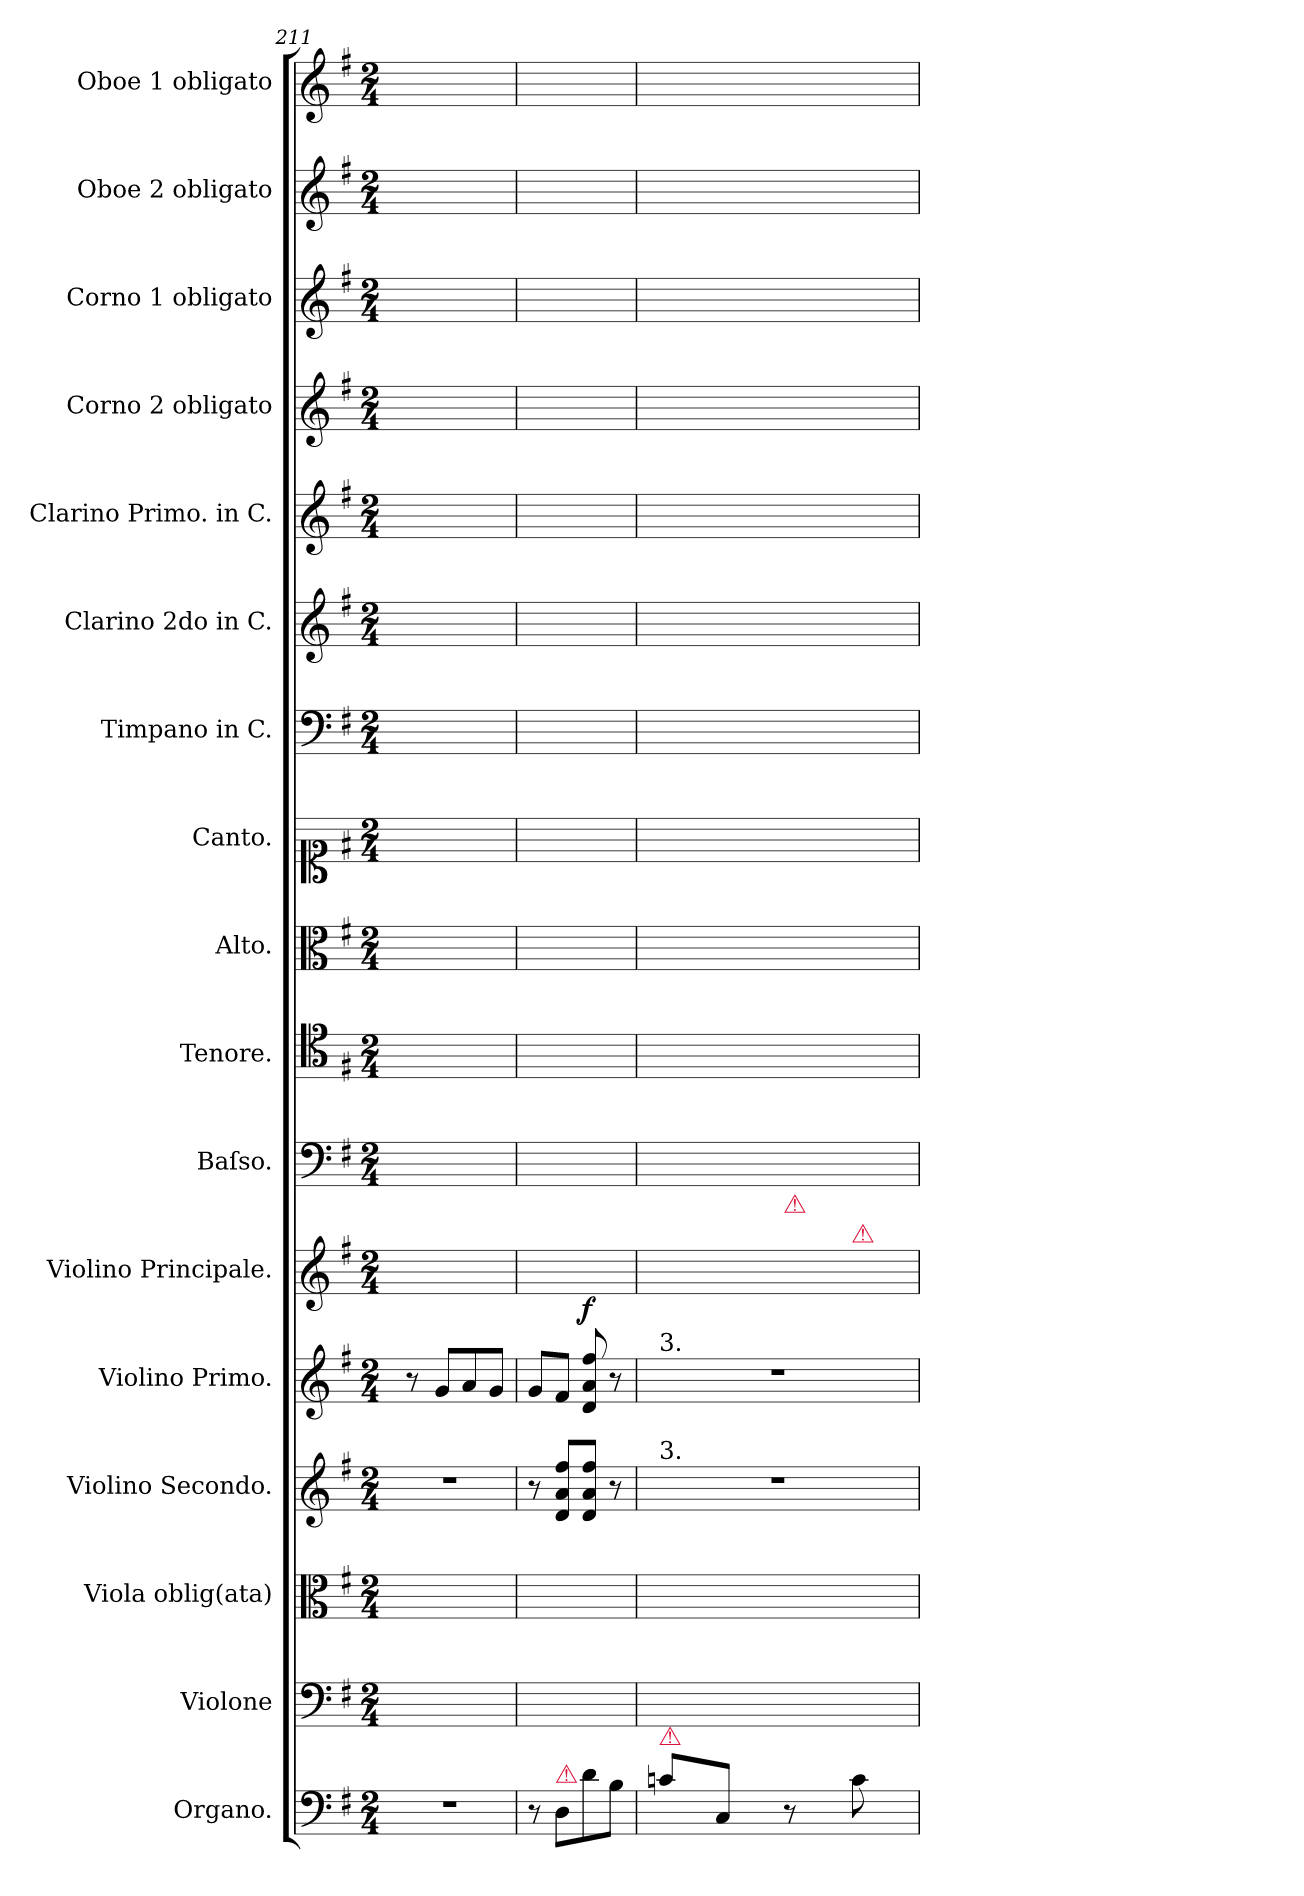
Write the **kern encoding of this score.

**kern	**kern	**kern	**kern	**kern	**kern	**dynam	**kern	**kern	**kern	**kern	**kern	**kern	**kern	**kern	**kern	**kern	**kern
*part17	*part16	*part15	*part14	*part13	*part12	*part12	*part11	*part10	*part9	*part8	*part7	*part6	*part5	*part4	*part3	*part2	*part1
*staff17	*staff16	*staff15	*staff14	*staff13	*staff12	*staff12	*staff11	*staff10	*staff9	*staff8	*staff7	*staff6	*staff5	*staff4	*staff3	*staff2	*staff1
*I"Organo.	*I"Violone	*I"Viola oblig(ata)	*I"Violino Secondo.	*I"Violino Primo.	*I"Violino Principale.	*	*I"Baſso.	*I"Tenore.	*I"Alto.	*I"Canto.	*I"Timpano in C.	*I"Clarino 2do in C.	*I"Clarino Primo. in C.	*I"Corno 2 obligato	*I"Corno 1 obligato	*I"Oboe 2 obligato	*I"Oboe 1 obligato
*I'Org.	*I'Vlne	*I'Vla.	*	*I'Vn I	*I'Vln. Princ.	*	*I'B.	*I'T.	*I'A.	*I'C.	*I'Timp.	*I'Clno 2 in C.	*I'Clno 1 in C	*I'[C. 2 obl.]	*I'[C. 1 obl.]	*I'[Ob. 2]	*I'[Ob. 1]
*clefF4	*clefF4	*clefC3	*clefG2	*clefG2	*clefG2	*	*clefF4	*clefC4	*clefC3	*clefC1	*clefF4	*clefG2	*clefG2	*clefG2	*clefG2	*clefG2	*clefG2
*k[f#]	*k[f#]	*k[f#]	*k[f#]	*k[f#]	*k[f#]	*	*k[f#]	*k[f#]	*k[f#]	*k[f#]	*k[f#]	*k[f#]	*k[f#]	*k[f#]	*k[f#]	*k[f#]	*k[f#]
*G:	*G:	*G:	*G:	*G:	*G:	*	*G:	*G:	*G:	*G:	*G:	*G:	*G:	*G:	*G:	*G:	*G:
*M2/4	*M2/4	*M2/4	*M2/4	*M2/4	*M2/4	*	*M2/4	*M2/4	*M2/4	*M2/4	*M2/4	*M2/4	*M2/4	*M2/4	*M2/4	*M2/4	*M2/4
=211	=211	=211	=211	=211	=211	=211	=211	=211	=211	=211	=211	=211	=211	=211	=211	=211	=211
*	*	*	*	*	*^	*	*	*	*	*	*	*	*	*	*	*	*
2r	2ryy	2ryy	2r	8r	8cc#X/yy	8rcyy	.	2ryy	2ryy	2ryy	2ryy	2ryy	2ryy	2ryy	2ryy	2ryy	2ryy	2ryy
.	.	.	.	8g/L	4ccn/yy	8e\Lyy	.	.	.	.	.	.	.	.	.	.	.	.
.	.	.	.	8a/	.	8f#\yy	.	.	.	.	.	.	.	.	.	.	.	.
.	.	.	.	8g/J	8b/yy	8g\Jyy	.	.	.	.	.	.	.	.	.	.	.	.
=212	=212	=212	=212	=212	=212	=212	=212	=212	=212	=212	=212	=212	=212	=212	=212	=212	=212	=212
8r	2ryy	2ryy	8r	8g/L	8b/Lyy	4d\yy	.	2ryy	2ryy	2ryy	2ryy	2ryy	2ryy	2ryy	2ryy	2ryy	2ryy	2ryy
!LO:TX:a:color=crimson:t=⚠	!	!	!	!	!	!	!	!	!	!	!	!	!	!	!	!	!	!
8D/L	.	.	8d/ 8a/ 8ff#/L	8f#/J	8a/Jyy	.	.	.	.	.	.	.	.	.	.	.	.	.
!	!	!	!	!	!	!	!LO:DY:b	!	!	!	!	!	!	!	!	!	!	!
8d\	.	.	8d/ 8a/ 8ff#/J	8d/ 8a/ 8ff#/	8ryy	4ryy	f	.	.	.	.	.	.	.	.	.	.	.
8B\J	.	.	8r	8r	8d/yy	.	.	.	.	.	.	.	.	.	.	.	.	.
*	*	*	*	*	*v	*v	*	*	*	*	*	*	*	*	*	*	*	*
=213	=213	=213	=213	=213	=213	=213	=213	=213	=213	=213	=213	=213	=213	=213	=213	=213	=213
!	!	!	!LO:N:vis=1	!LO:N:vis=0	!	!	!	!	!	!	!	!	!	!	!	!	!
*	*	*	*	*	*Xtuplet	*	*	*	*	*	*	*	*	*	*	*	*
!	!	!	!	!LO:TX:a:t=3.	!	!	!	!	!	!	!	!	!	!	!	!	!
!	!	!	!LO:TX:a:t=3.	!	!	!	!	!	!	!	!	!	!	!	!	!	!
!LO:TX:a:color=crimson:t=⚠	!	!	!	!	!	!	!	!	!	!	!	!	!	!	!	!	!
8cn\L	2ryy	2ryy	2r	2r	24e/LLyy	.	2ryy	2ryy	2ryy	2ryy	2ryy	2ryy	2ryy	2ryy	2ryy	2ryy	2ryy
.	.	.	.	.	24c/yy	.	.	.	.	.	.	.	.	.	.	.	.
.	.	.	.	.	24B/JJyy	.	.	.	.	.	.	.	.	.	.	.	.
8C/J	.	.	.	.	24c/LLyy	.	.	.	.	.	.	.	.	.	.	.	.
.	.	.	.	.	24G#X/yy	.	.	.	.	.	.	.	.	.	.	.	.
.	.	.	.	.	24B/JJyy	.	.	.	.	.	.	.	.	.	.	.	.
!	!	!	!	!	!LO:TX:a:color=crimson:t=⚠	!	!	!	!	!	!	!	!	!	!	!	!
8r	.	.	.	.	24A/LLyy	.	.	.	.	.	.	.	.	.	.	.	.
.	.	.	.	.	24ee\yy	.	.	.	.	.	.	.	.	.	.	.	.
.	.	.	.	.	24dd#X/JJyy	.	.	.	.	.	.	.	.	.	.	.	.
!	!	!	!	!	!LO:TX:a:color=crimson:t=⚠	!	!	!	!	!	!	!	!	!	!	!	!
8c\	.	.	.	.	24ee\LLyy	.	.	.	.	.	.	.	.	.	.	.	.
.	.	.	.	.	24e/yy	.	.	.	.	.	.	.	.	.	.	.	.
.	.	.	.	.	24gn\JJyy	.	.	.	.	.	.	.	.	.	.	.	.
=	=	=	=	=	=	=	=	=	=	=	=	=	=	=	=	=	=
*-	*-	*-	*-	*-	*-	*-	*-	*-	*-	*-	*-	*-	*-	*-	*-	*-	*-
